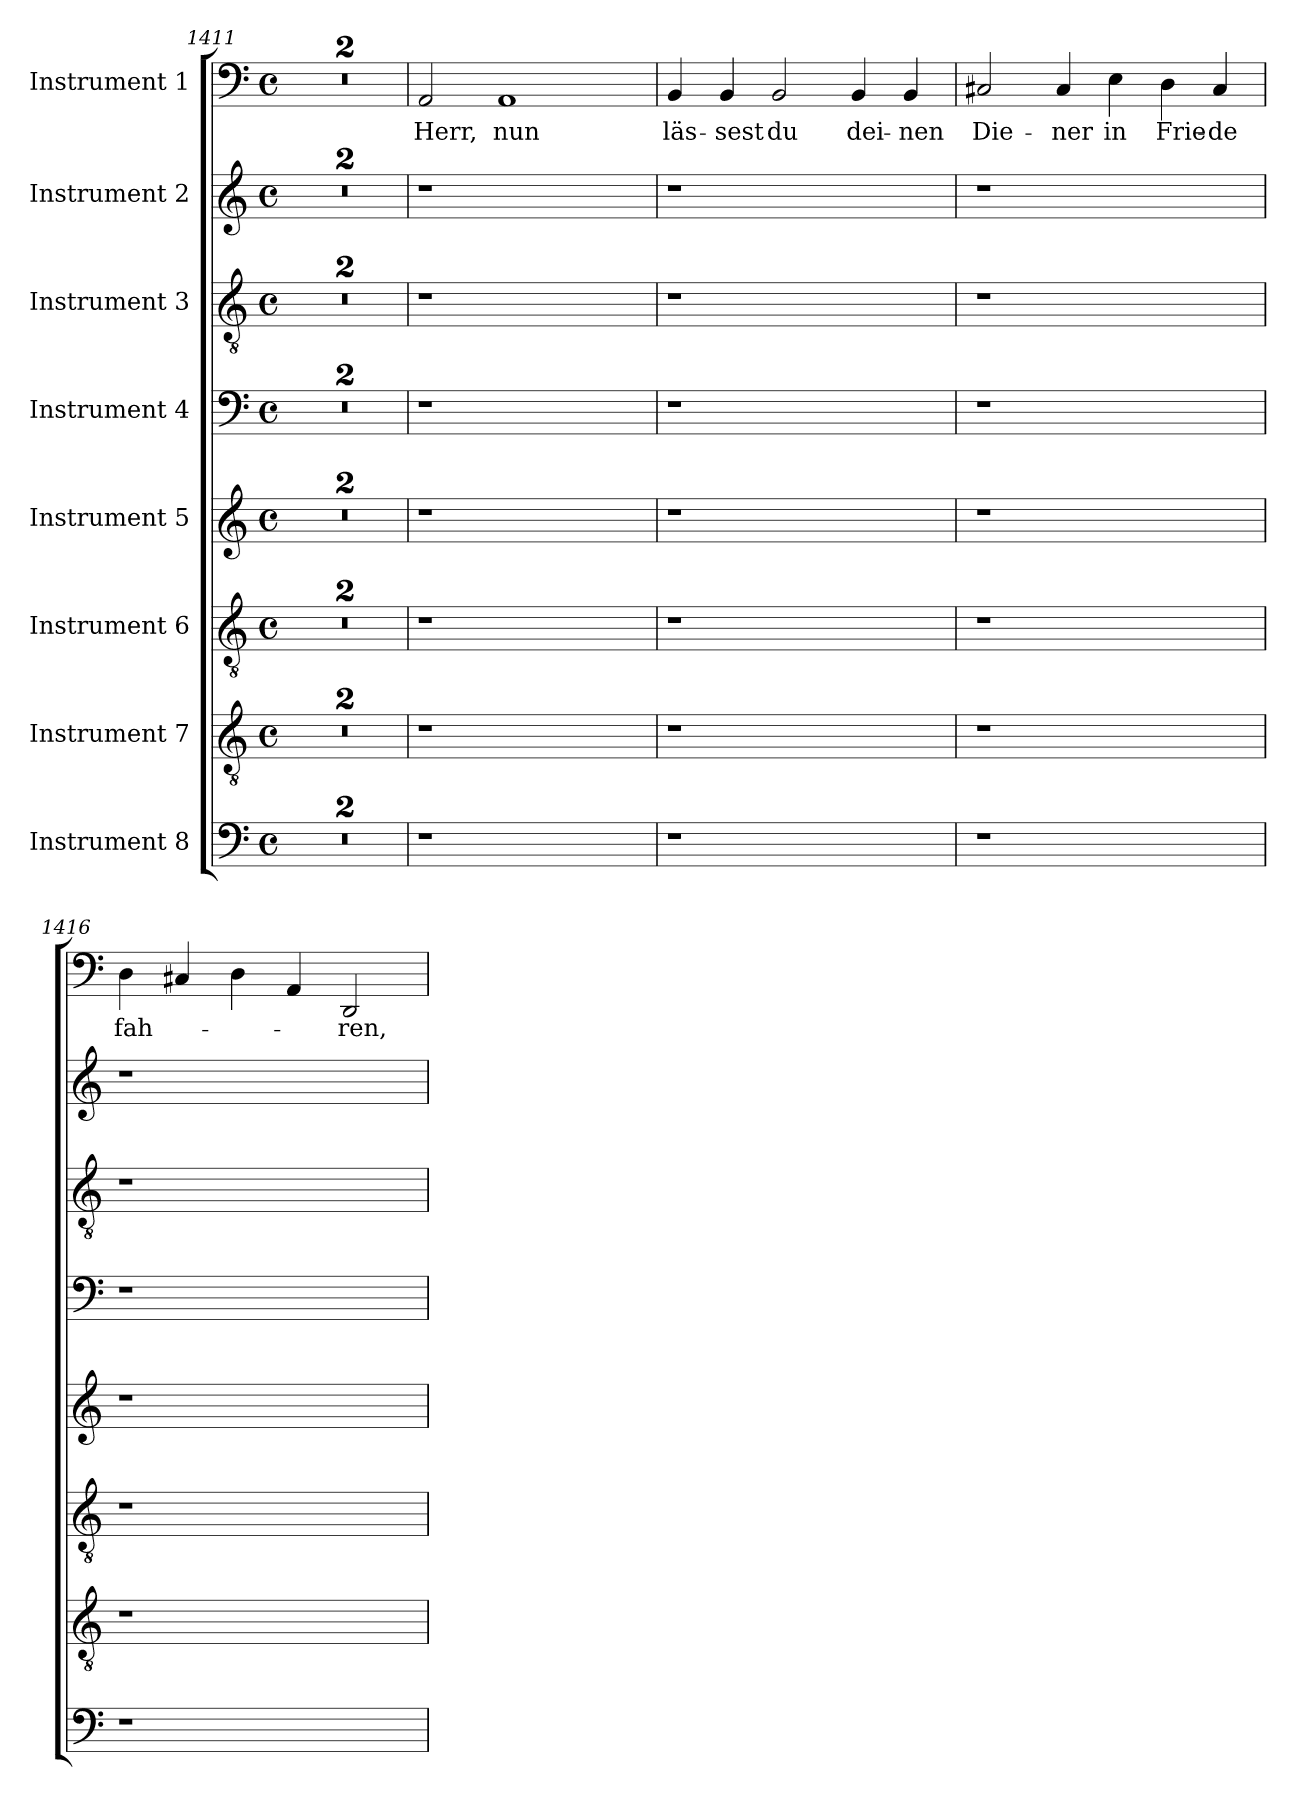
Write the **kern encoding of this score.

**kern	**kern	**kern	**kern	**kern	**kern	**kern	**kern	**text
*part8	*part7	*part6	*part5	*part4	*part3	*part2	*part1	*part1
*staff8	*staff7	*staff6	*staff5	*staff4	*staff3	*staff2	*staff1	*staff1
*I"Instrument 8	*I"Instrument 7	*I"Instrument 6	*I"Instrument 5	*I"Instrument 4	*I"Instrument 3	*I"Instrument 2	*I"Instrument 1	*
*clefF4	*clefGv2	*clefGv2	*clefG2	*clefF4	*clefGv2	*clefG2	*clefF4	*
*M4/4	*M4/4	*M4/4	*M4/4	*M4/4	*M4/4	*M4/4	*M4/4	*
*met(c)	*met(c)	*met(c)	*met(c)	*met(c)	*met(c)	*met(c)	*met(c)	*
=1411	=1411	=1411	=1411	=1411	=1411	=1411	=1411	=1411
1r	1r	1r	1r	1r	1r	1r	1r	.
=1412	=1412	=1412	=1412	=1412	=1412	=1412	=1412	=1412
1r	1r	1r	1r	1r	1r	1r	1r	.
=1413	=1413	=1413	=1413	=1413	=1413	=1413	=1413	=1413
!	!	!	!	!	!	!	!	!LO:LY:b:cj
1r	1r	1r	1r	1r	1r	1r	2AA/	Herr,
!	!	!	!	!	!	!	!	!LO:LY:b:cj
.	.	.	.	.	.	.	1AA	nun
2ryy	2ryy	2ryy	2ryy	2ryy	2ryy	2ryy	.	.
=1414	=1414	=1414	=1414	=1414	=1414	=1414	=1414	=1414
!	!	!	!	!	!	!	!	!LO:LY:b
1r	1r	1r	1r	1r	1r	1r	4BB/	läs-
!	!	!	!	!	!	!	!	!LO:LY:b:rj
.	.	.	.	.	.	.	4BB/	-sest
!	!	!	!	!	!	!	!	!LO:LY:b:cj
.	.	.	.	.	.	.	2BB/	du
!	!	!	!	!	!	!	!	!LO:LY:b
2ryy	2ryy	2ryy	2ryy	2ryy	2ryy	2ryy	4BB/	dei-
!	!	!	!	!	!	!	!	!LO:LY:b:rj
.	.	.	.	.	.	.	4BB/	-nen
=1415	=1415	=1415	=1415	=1415	=1415	=1415	=1415	=1415
!	!	!	!	!	!	!	!	!LO:LY:b:cj
1r	1r	1r	1r	1r	1r	1r	2C#X/	Die-
!	!	!	!	!	!	!	!	!LO:LY:b:cj
.	.	.	.	.	.	.	4C#/	-ner
!	!	!	!	!	!	!	!	!LO:LY:b:cj
.	.	.	.	.	.	.	4E\	in
!	!	!	!	!	!	!	!	!LO:LY:b:cj
2ryy	2ryy	2ryy	2ryy	2ryy	2ryy	2ryy	4D\	Frie-
!	!	!	!	!	!	!	!	!LO:LY:b:rj
.	.	.	.	.	.	.	4C#/	-de
!!LO:LB:g=z
=1416	=1416	=1416	=1416	=1416	=1416	=1416	=1416	=1416
!	!	!	!	!	!	!	!	!LO:LY:b:cj
1r	1r	1r	1r	1r	1r	1r	4D\	fah-
.	.	.	.	.	.	.	4C#X/	.
.	.	.	.	.	.	.	4D\	.
.	.	.	.	.	.	.	4AA/	.
!	!	!	!	!	!	!	!	!LO:LY:b:cj
2ryy	2ryy	2ryy	2ryy	2ryy	2ryy	2ryy	2DD/	-ren,
=	=	=	=	=	=	=	=	=
*-	*-	*-	*-	*-	*-	*-	*-	*-
